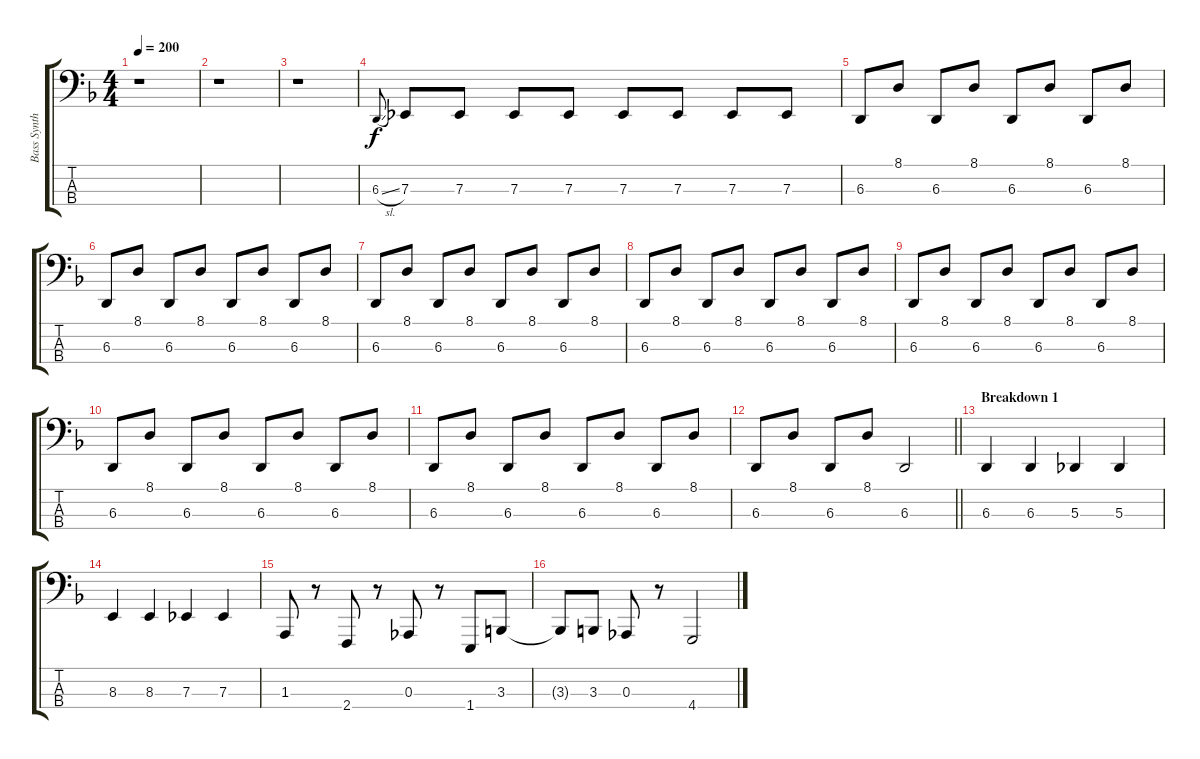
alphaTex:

\track ("Bass Synth" "Bass Synth") {instrument lead8bassandlead}
\staff {score tabs}
\tuning (Gb2 Db2 Ab1 Eb1) {hide}
\ts (4 4)
\tempo 200
\clef f4
\ks dminor
r.1{dy f} |
r.1 |
r.1 |
6.3{sl}.8{gr onbeat} 7.3.8 7.3.8 7.3.8 7.3.8 7.3.8 7.3.8 7.3.8 7.3.8 |
6.3.8 8.1.8 6.3.8 8.1.8 6.3.8 8.1.8 6.3.8 8.1.8 |
6.3.8 8.1.8 6.3.8 8.1.8 6.3.8 8.1.8 6.3.8 8.1.8 |
6.3.8 8.1.8 6.3.8 8.1.8 6.3.8 8.1.8 6.3.8 8.1.8 |
6.3.8 8.1.8 6.3.8 8.1.8 6.3.8 8.1.8 6.3.8 8.1.8 |
6.3.8 8.1.8 6.3.8 8.1.8 6.3.8 8.1.8 6.3.8 8.1.8 |
6.3.8 8.1.8 6.3.8 8.1.8 6.3.8 8.1.8 6.3.8 8.1.8 |
6.3.8 8.1.8 6.3.8 8.1.8 6.3.8 8.1.8 6.3.8 8.1.8 |
\barLineRight lightlight
6.3.8 8.1.8 6.3.8 8.1.8 6.3.2 |
\section ("" "Breakdown 1")
6.3.4 6.3.4 5.3.4 5.3.4 |
8.3.4 8.3.4 7.3.4 7.3.4 |
1.3.8 r.8 2.4.8 r.8 0.3.8 r.8 1.4.8 3.3.8 |
3.3{t}.8 3.3.8 0.3.8 r.8 4.4.2
